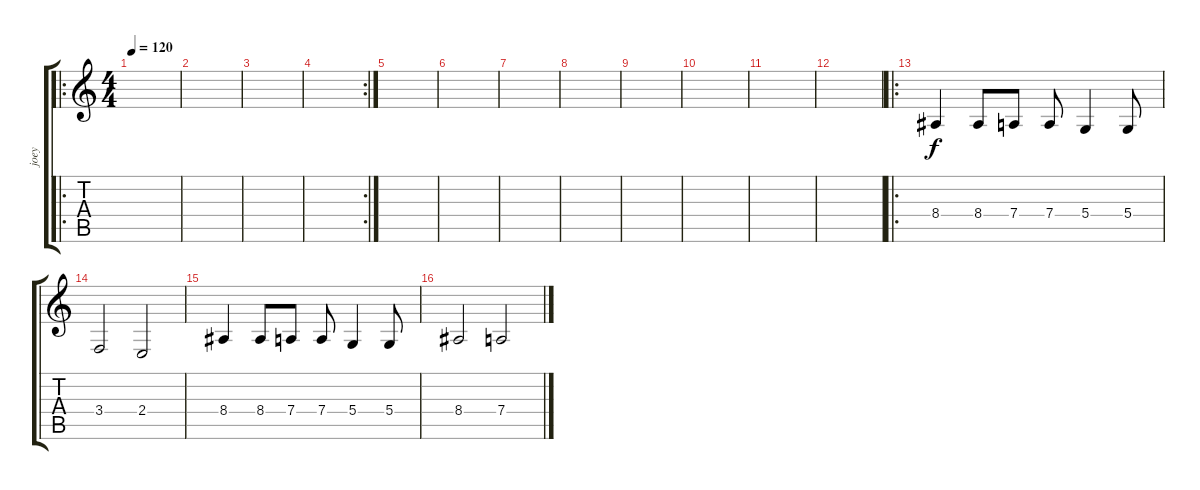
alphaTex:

\track ("joey" "joey") {instrument lead2sawtooth}
\staff {score tabs}
\tuning (E4 B3 G3 D3 A2 E2) {hide}
\ro
\ts (4 4)
\tempo 120
\clef g2
\ks c
|
|
|
\rc 2
|
|
|
|
|
|
|
|
|
\ro
8.4.4 8.4.8 7.4.8 7.4.8 5.4.4 5.4.8 |
3.4.2 2.4.2 |
8.4.4 8.4.8 7.4.8 7.4.8 5.4.4 5.4.8 |
8.4.2 7.4.2
